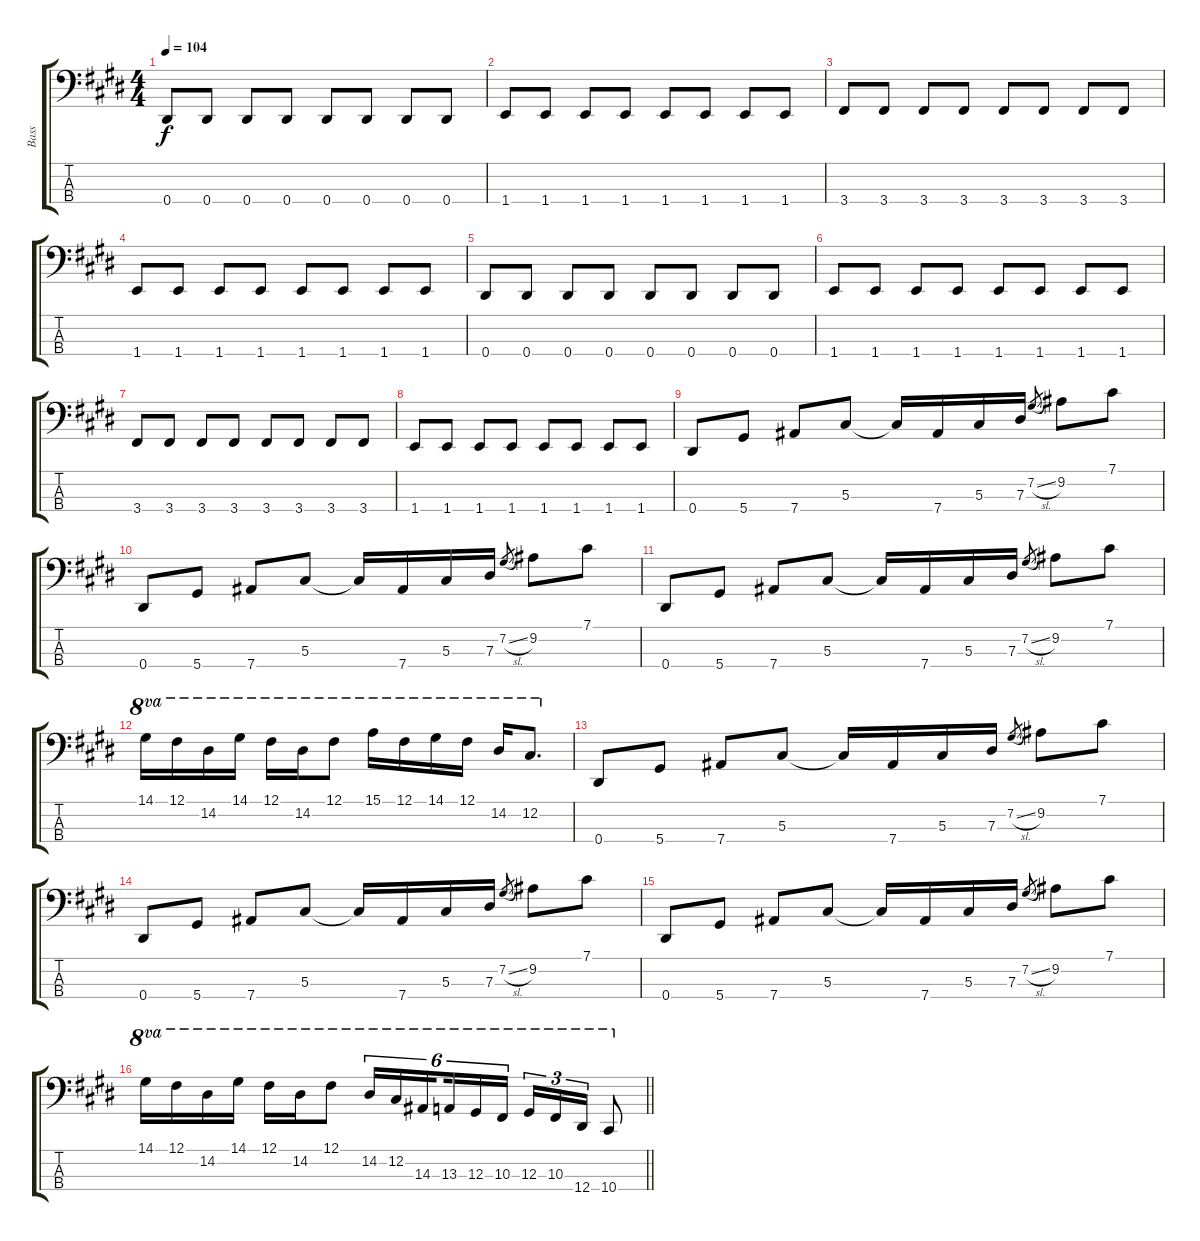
\track ("Bass" "Bass") {instrument electricbasspick}
\staff {score tabs}
\tuning (Gb2 Db2 Ab1 Eb1) {hide}
\ts (4 4)
\tempo 104
\clef f4
\ks c#minor
0.4.8{dy f} 0.4.8 0.4.8 0.4.8 0.4.8 0.4.8 0.4.8 0.4.8 |
1.4.8 1.4.8 1.4.8 1.4.8 1.4.8 1.4.8 1.4.8 1.4.8 |
3.4.8 3.4.8 3.4.8 3.4.8 3.4.8 3.4.8 3.4.8 3.4.8 |
1.4.8 1.4.8 1.4.8 1.4.8 1.4.8 1.4.8 1.4.8 1.4.8 |
0.4.8 0.4.8 0.4.8 0.4.8 0.4.8 0.4.8 0.4.8 0.4.8 |
1.4.8 1.4.8 1.4.8 1.4.8 1.4.8 1.4.8 1.4.8 1.4.8 |
3.4.8 3.4.8 3.4.8 3.4.8 3.4.8 3.4.8 3.4.8 3.4.8 |
1.4.8 1.4.8 1.4.8 1.4.8 1.4.8 1.4.8 1.4.8 1.4.8 |
0.4.8 5.4.8 7.4.8 5.3.8 5.3{t}.16 7.4.16 5.3.16 7.3.16 7.2{sl}.8{gr} 9.2.8 7.1.8 |
0.4.8 5.4.8 7.4.8 5.3.8 5.3{t}.16 7.4.16 5.3.16 7.3.16 7.2{sl}.8{gr} 9.2.8 7.1.8 |
0.4.8 5.4.8 7.4.8 5.3.8 5.3{t}.16 7.4.16 5.3.16 7.3.16 7.2{sl}.8{gr} 9.2.8 7.1.8 |
14.1.16{ot 8va} 12.1.16{ot 8va} 14.2.16{ot 8va} 14.1.16{ot 8va} 12.1.16{ot 8va} 14.2.16{ot 8va} 12.1.8{ot 8va} 15.1.16{ot 8va} 12.1.16{ot 8va} 14.1.16{ot 8va} 12.1.16{ot 8va} 14.2.16{ot 8va} 12.2.8{d ot 8va} |
0.4.8 5.4.8 7.4.8 5.3.8 5.3{t}.16 7.4.16 5.3.16 7.3.16 7.2{sl}.8{gr} 9.2.8 7.1.8 |
0.4.8 5.4.8 7.4.8 5.3.8 5.3{t}.16 7.4.16 5.3.16 7.3.16 7.2{sl}.8{gr} 9.2.8 7.1.8 |
\ks e
0.4.8 5.4.8 7.4.8 5.3.8 5.3{t}.16 7.4.16 5.3.16 7.3.16 7.2{sl}.8{gr} 9.2.8 7.1.8 |
\barLineRight lightlight
\ks c#minor
14.1.16{ot 8va} 12.1.16{ot 8va} 14.2.16{ot 8va} 14.1.16{ot 8va} 12.1.16{ot 8va} 14.2.16{ot 8va} 12.1.8{ot 8va} 14.2.16{tu (6 4) ot 8va} 12.2.16{tu (6 4) ot 8va} 14.3.16{tu (6 4) ot 8va beam splitsecondary} 13.3.16{tu (6 4) ot 8va} 12.3.16{tu (6 4) ot 8va} 10.3.16{tu (6 4) ot 8va} 12.3.16{tu (3 2) ot 8va} 10.3.16{tu (3 2) ot 8va} 12.4.16{tu (3 2) ot 8va} 10.4.8{ot 8va}
